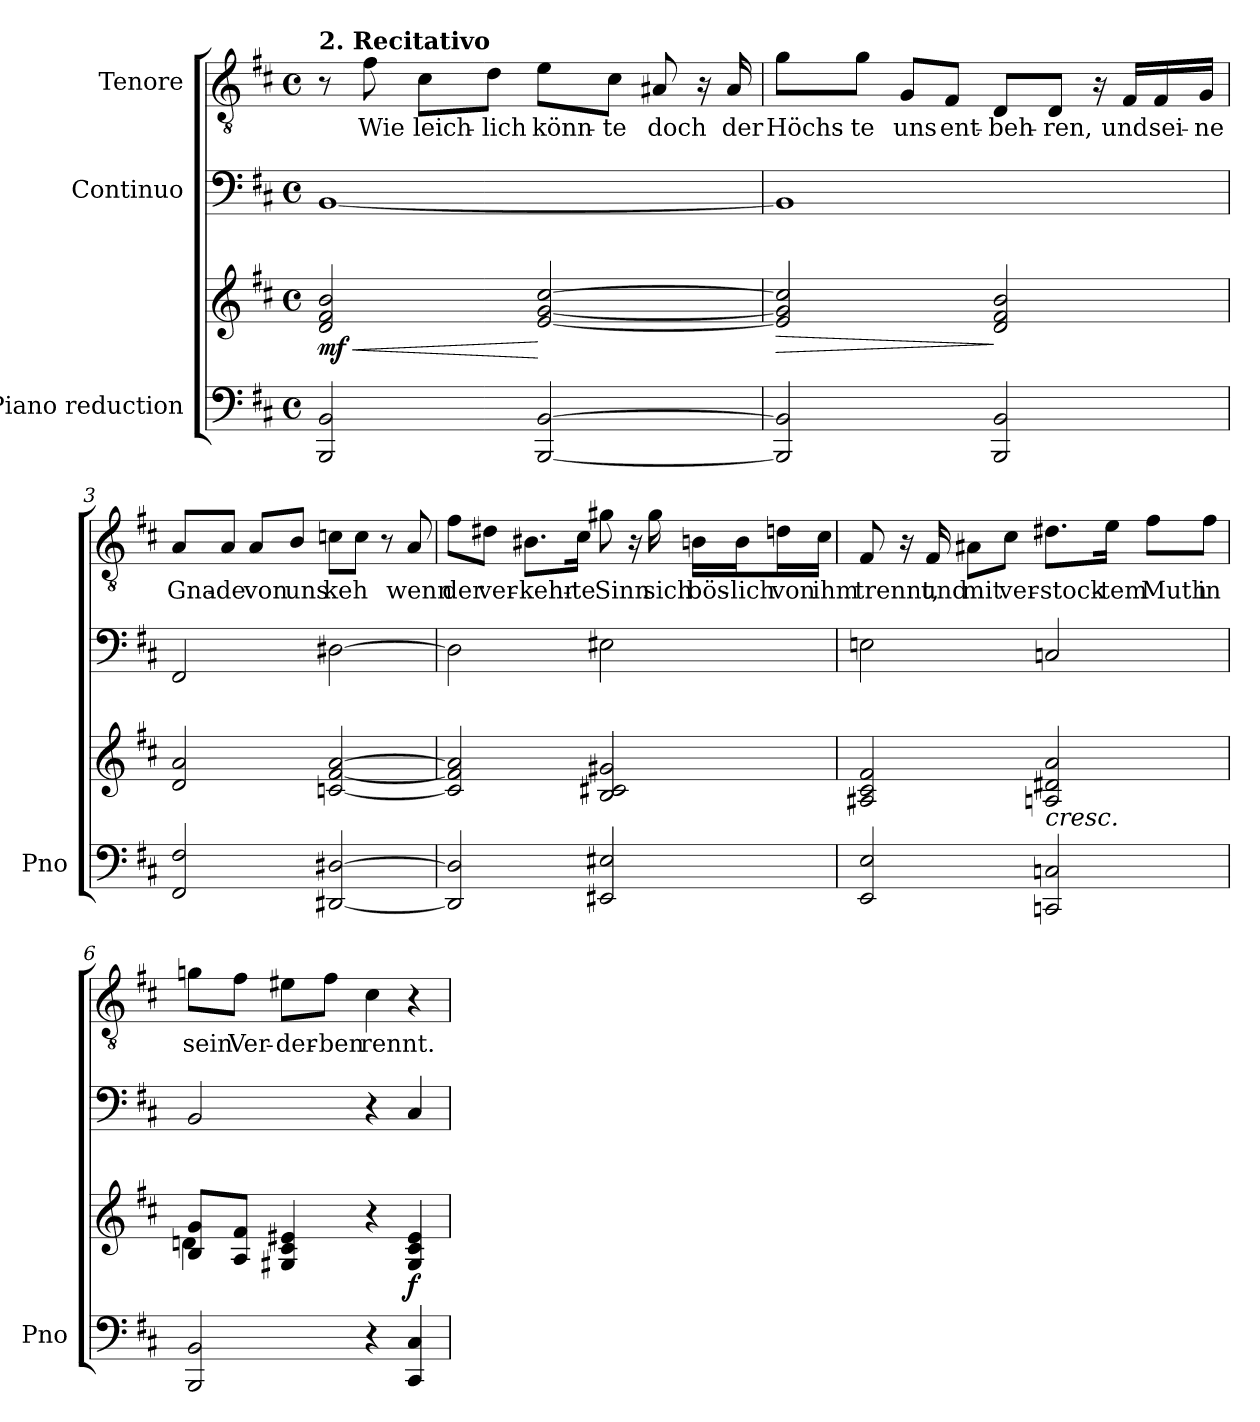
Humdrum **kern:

**kern	**kern	**dynam	**kern	**kern	**text
*part3	*part3	*part3	*part2	*part1	*part1
*staff4	*staff3	*staff3/4	*staff2	*staff1	*staff1
*I"Piano reduction	*	*	*I"Continuo	*I"Tenore	*
*I'Pno	*	*	*	*	*
*clefF4	*clefG2	*	*clefF4	*clefGv2	*
*k[f#c#]	*k[f#c#]	*	*k[f#c#]	*k[f#c#]	*
*M4/4	*M4/4	*	*M4/4	*M4/4	*
*met(c)	*met(c)	*	*met(c)	*met(c)	*
=1	=1	=1	=1	=1	=1
!	!	!	!	!LO:TX:a:B:t=2. Recitativo	!
!	!	!LO:HP:b	!	!	!
!	!	!LO:DY:n=1:b	!	!	!
2BBB/ 2BB/	2d/ 2f#/ 2b/	< mf	[1BB	8r	.
!	!	!	!	!	!LO:LY:b
.	.	.	.	8f#\	Wie
!	!	!	!	!	!LO:LY:b
.	.	.	.	8c#\L	leich-
!	!	!	!	!	!LO:LY:b
.	.	.	.	8d\J	-lich
!	!	!	!	!	!LO:LY:b
[2BBB/ [2BB/	[2e/ [2g/ [2cc#/	[	.	8e\L	könn-
!	!	!	!	!	!LO:LY:b
.	.	.	.	8c#\J	-te
!	!	!	!	!	!LO:LY:b
.	.	.	.	8A#X/	doch
.	.	.	.	16r	.
!	!	!	!	!	!LO:LY:b
.	.	.	.	16A#/	der
=2	=2	=2	=2	=2	=2
!	!	!LO:HP:b	!	!	!LO:LY:b
2BBB/] 2BB/]	2e/] 2g/] 2cc#/]	>	1BB]	8g\L	Höchs-
!	!	!	!	!	!LO:LY:b
.	.	.	.	8g\J	-te
!	!	!	!	!	!LO:LY:b
.	.	.	.	8G/L	uns
!	!	!	!	!	!LO:LY:b
.	.	.	.	8F#/J	ent-
!	!	!	!	!	!LO:LY:b
2BBB/ 2BB/	2d/ 2f#/ 2b/	]	.	8D/L	-beh-
!	!	!	!	!	!LO:LY:b
.	.	.	.	8D/J	-ren,
.	.	.	.	16r	.
!	!	!	!	!	!LO:LY:b
.	.	.	.	16F#/LL	und
!	!	!	!	!	!LO:LY:b
.	.	.	.	16F#/	sei-
!	!	!	!	!	!LO:LY:b
.	.	.	.	16G/JJ	-ne
=3	=3	=3	=3	=3	=3
!	!	!	!	!	!LO:LY:b
2FF#/ 2F#/	2d/ 2a/	.	2FF#/	8A/L	Gna-
!	!	!	!	!	!LO:LY:b
.	.	.	.	8A/J	-de
!	!	!	!	!	!LO:LY:b
.	.	.	.	8A/L	von
!	!	!	!	!	!LO:LY:b
.	.	.	.	8B/J	uns
!	!	!	!	!	!LO:LY:b
[2DD#X/ [2D#X/	[2cn/ [2f#/ [2a/	.	[2D#X\	8cn\L	keh
.	.	.	.	8c\J	.
.	.	.	.	8r	.
!	!	!	!	!	!LO:LY:b
.	.	.	.	8A/	wenn
!!LO:LB:g=z
=4	=4	=4	=4	=4	=4
!	!	!	!	!	!LO:LY:b
2DD#/] 2D#/]	2c/] 2f#/] 2a/]	.	2D#\]	8f#\L	der
!	!	!	!	!	!LO:LY:b
.	.	.	.	8d#X\J	ver-
!	!	!	!	!	!LO:LY:b
.	.	.	.	8.B#X\L	-kehr-
!	!	!	!	!	!LO:LY:b
.	.	.	.	16c#\Jk	-te
!	!	!	!	!	!LO:LY:b
2EE#X/ 2E#X/	2B/ 2c#X/ 2g#X/	.	2E#X\	8g#X\	Sinn
.	.	.	.	16r	.
!	!	!	!	!	!LO:LY:b
.	.	.	.	16g#\	sich
!	!	!	!	!	!LO:LY:b
.	.	.	.	16Bn\LL	bös-
!	!	!	!	!	!LO:LY:b
.	.	.	.	16B\J	-lich
!	!	!	!	!	!LO:LY:b
.	.	.	.	16dn\L	von
!	!	!	!	!	!LO:LY:b
.	.	.	.	16c#\JJ	ihm
=5	=5	=5	=5	=5	=5
!	!	!	!	!	!LO:LY:b
2EE/ 2E/	2A#X/ 2c#/ 2f#/	.	2En\	8F#/	trennt,
.	.	.	.	16r	.
!	!	!	!	!	!LO:LY:b
.	.	.	.	16F#/	und
!	!	!	!	!	!LO:LY:b
.	.	.	.	8A#X\L	mit
!	!	!	!	!	!LO:LY:b
.	.	.	.	8c#\J	ver-
!	!LO:TX:b:i:t=cresc.	!	!	!	!
!	!	!	!	!	!LO:LY:b
2CCn/ 2Cn/	2An/ 2d#X/ 2a/	.	2Cn/	8.d#X\L	-stock-
!	!	!	!	!	!LO:LY:b
.	.	.	.	16e\Jk	-tem
!	!	!	!	!	!LO:LY:b
.	.	.	.	8f#\L	Muth
!	!	!	!	!	!LO:LY:b
.	.	.	.	8f#\J	in
=6	=6	=6	=6	=6	=6
*	*^	*	*	*	*
!	!	!	!	!	!	!LO:LY:b
2BBB/ 2BB/	8B/ 8g/L	4dn\	.	2BB/	8gn\L	sein
!	!	!	!	!	!	!LO:LY:b
.	8A/ 8f#/J	.	.	.	8f#\J	Ver-
!	!	!	!	!	!	!LO:LY:b
.	4G#X/ 4c#/ 4e#X/	4ryy	.	.	8e#X\L	-der-
!	!	!	!	!	!	!LO:LY:b
.	.	.	.	.	8f#\J	-ben
!	!	!	!	!	!	!LO:LY:b
4r	4r	4ryy	.	4r	4c#\	rennt.
!	!	!	!LO:DY:b	!	!	!
4CC#/ 4C#/	4G#/ 4c#/ 4e#/	4ryy	f	4C#/	4r	.
*	*v	*v	*	*	*	*
=	=	=	=	=	=
*-	*-	*-	*-	*-	*-
